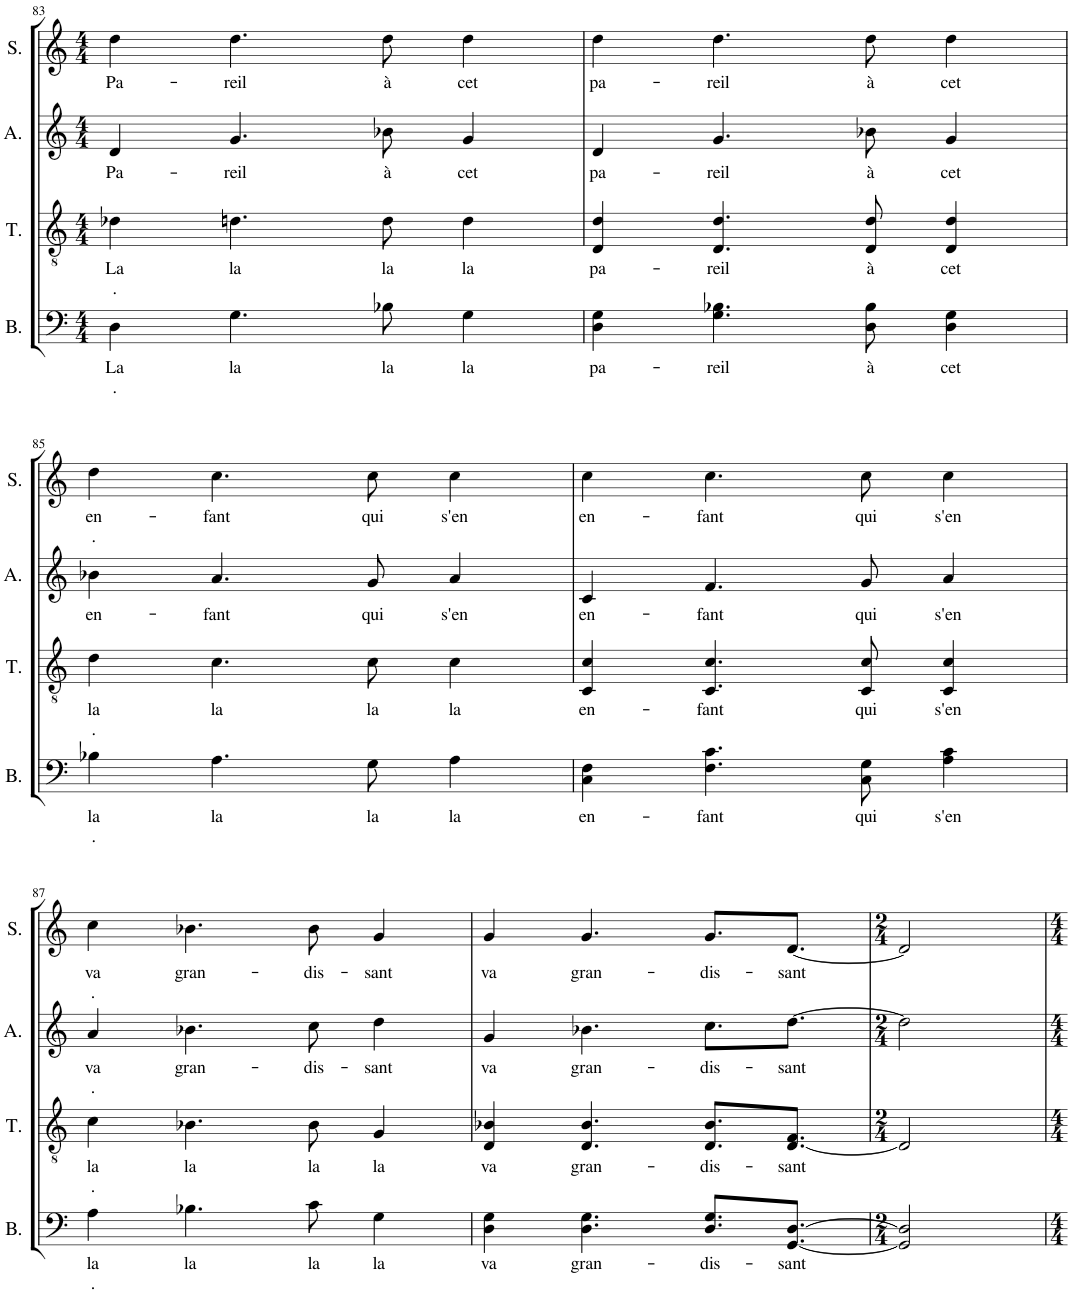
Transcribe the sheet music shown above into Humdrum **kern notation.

**kern	**text	**text	**kern	**text	**text	**kern	**text	**text	**kern	**text	**text
*part4	*part4	*part4	*part3	*part3	*part3	*part2	*part2	*part2	*part1	*part1	*part1
*staff4	*staff4	*staff4	*staff3	*staff3	*staff3	*staff2	*staff2	*staff2	*staff1	*staff1	*staff1
*I"Bass	*	*	*I"Tenor	*	*	*I"Alto	*	*	*I"Soprano	*	*
*I'B.	*	*	*I'T.	*	*	*I'A.	*	*	*I'S.	*	*
!!LO:PB:g=z
*clefF4	*	*	*clefGv2	*	*	*clefG2	*	*	*clefG2	*	*
*k[]	*	*	*k[]	*	*	*k[]	*	*	*k[]	*	*
*M4/4	*	*	*M4/4	*	*	*M4/4	*	*	*M4/4	*	*
=83	=83	=83	=83	=83	=83	=83	=83	=83	=83	=83	=83
!	!LO:LY:b	!LO:LY:b	!	!LO:LY:b	!LO:LY:b	!	!LO:LY:b	!	!	!LO:LY:b	!
4D\	La	.	4d-X\	La	.	4d/	Pa-	.	4dd\	Pa-	.
!	!LO:LY:b	!	!	!LO:LY:b	!	!	!LO:LY:b	!	!	!LO:LY:b	!
4.G\	la	.	4.dn\	la	.	4.g/	-reil	.	4.dd\	-reil	.
!	!LO:LY:b	!	!	!LO:LY:b	!	!	!LO:LY:b	!	!	!LO:LY:b	!
8B-X\	la	.	8d\	la	.	8b-X\	à	.	8dd\	à	.
!	!LO:LY:b	!	!	!LO:LY:b	!	!	!LO:LY:b	!	!	!LO:LY:b	!
4G\	la	.	4d\	la	.	4g/	cet	.	4dd\	cet	.
=84	=84	=84	=84	=84	=84	=84	=84	=84	=84	=84	=84
!	!LO:LY:b	!	!	!LO:LY:b	!	!	!LO:LY:b	!	!	!LO:LY:b	!
4D\ 4G\	pa-	.	4D/ 4d/	pa-	.	4d/	pa-	.	4dd\	pa-	.
!	!LO:LY:b	!	!	!LO:LY:b	!	!	!LO:LY:b	!	!	!LO:LY:b	!
4.G\ 4.B-X\	-reil	.	4.D/ 4.d/	-reil	.	4.g/	-reil	.	4.dd\	-reil	.
!	!LO:LY:b	!	!	!LO:LY:b	!	!	!LO:LY:b	!	!	!LO:LY:b	!
8D\ 8B-\	à	.	8D/ 8d/	à	.	8b-X\	à	.	8dd\	à	.
!	!LO:LY:b	!	!	!LO:LY:b	!	!	!LO:LY:b	!	!	!LO:LY:b	!
4D\ 4G\	cet	.	4D/ 4d/	cet	.	4g/	cet	.	4dd\	cet	.
!!LO:LB:g=z
=85	=85	=85	=85	=85	=85	=85	=85	=85	=85	=85	=85
!	!LO:LY:b	!LO:LY:b	!	!LO:LY:b	!LO:LY:b	!	!LO:LY:b	!	!	!LO:LY:b	!LO:LY:b
4B-X\	la	.	4d\	la	.	4b-X\	en-	.	4dd\	en-	.
!	!LO:LY:b	!	!	!LO:LY:b	!	!	!LO:LY:b	!	!	!LO:LY:b	!
4.A\	la	.	4.c\	la	.	4.a/	-fant	.	4.cc\	-fant	.
!	!LO:LY:b	!	!	!LO:LY:b	!	!	!LO:LY:b	!	!	!LO:LY:b	!
8G\	la	.	8c\	la	.	8g/	qui	.	8cc\	qui	.
!	!LO:LY:b	!	!	!LO:LY:b	!	!	!LO:LY:b	!	!	!LO:LY:b	!
4A\	la	.	4c\	la	.	4a/	s'en	.	4cc\	s'en	.
=86	=86	=86	=86	=86	=86	=86	=86	=86	=86	=86	=86
!	!LO:LY:b	!	!	!LO:LY:b	!	!	!LO:LY:b	!	!	!LO:LY:b	!
4C\ 4F\	en-	.	4C/ 4c/	en-	.	4c/	en-	.	4cc\	en-	.
!	!LO:LY:b	!	!	!LO:LY:b	!	!	!LO:LY:b	!	!	!LO:LY:b	!
4.F\ 4.c\	-fant	.	4.C/ 4.c/	-fant	.	4.f/	-fant	.	4.cc\	-fant	.
!	!LO:LY:b	!	!	!LO:LY:b	!	!	!LO:LY:b	!	!	!LO:LY:b	!
8C\ 8G\	qui	.	8C/ 8c/	qui	.	8g/	qui	.	8cc\	qui	.
!	!LO:LY:b	!	!	!LO:LY:b	!	!	!LO:LY:b	!	!	!LO:LY:b	!
4A\ 4c\	s'en	.	4C/ 4c/	s'en	.	4a/	s'en	.	4cc\	s'en	.
!!LO:LB:g=z
=87	=87	=87	=87	=87	=87	=87	=87	=87	=87	=87	=87
!	!LO:LY:b	!LO:LY:b	!	!LO:LY:b	!LO:LY:b	!	!LO:LY:b	!LO:LY:b	!	!LO:LY:b	!LO:LY:b
4A\	la	.	4c\	la	.	4a/	va	.	4cc\	va	.
!	!LO:LY:b	!	!	!LO:LY:b	!	!	!LO:LY:b	!	!	!LO:LY:b	!
4.B-X\	la	.	4.B-X\	la	.	4.b-X\	gran-	.	4.b-X\	gran-	.
!	!LO:LY:b	!	!	!LO:LY:b	!	!	!LO:LY:b	!	!	!LO:LY:b	!
8c\	la	.	8B-\	la	.	8cc\	-dis-	.	8b-\	-dis-	.
!	!LO:LY:b	!	!	!LO:LY:b	!	!	!LO:LY:b	!	!	!LO:LY:b	!
4G\	la	.	4G/	la	.	4dd\	-sant	.	4g/	-sant	.
=88	=88	=88	=88	=88	=88	=88	=88	=88	=88	=88	=88
!	!LO:LY:b	!	!	!LO:LY:b	!	!	!LO:LY:b	!	!	!LO:LY:b	!
4D\ 4G\	va	.	4D/ 4B-X/	va	.	4g/	va	.	4g/	va	.
!	!LO:LY:b	!	!	!LO:LY:b	!	!	!LO:LY:b	!	!	!LO:LY:b	!
4.D\ 4.G\	gran-	.	4.D/ 4.B-/	gran-	.	4.b-X\	gran-	.	4.g/	gran-	.
!	!LO:LY:b	!	!	!LO:LY:b	!	!	!LO:LY:b	!	!	!LO:LY:b	!
8.D/ 8.G/L	-dis-	.	8.D/ 8.B-/L	-dis-	.	8.cc\L	-dis-	.	8.g/L	-dis-	.
!	!LO:LY:b	!	!	!LO:LY:b	!	!	!LO:LY:b	!	!	!LO:LY:b	!
[8.GG/ [8.D/J	-sant	.	[8.D/ 8.F/J	-sant	.	[8.dd\J	-sant	.	[8.d/J	-sant	.
=89	=89	=89	=89	=89	=89	=89	=89	=89	=89	=89	=89
*M2/4	*	*	*M2/4	*	*	*M2/4	*	*	*M2/4	*	*
2GG/] 2D/]	.	.	2D/]	.	.	2dd\]	.	.	2d/]	.	.
=	=	=	=	=	=	=	=	=	=	=	=
*-	*-	*-	*-	*-	*-	*-	*-	*-	*-	*-	*-
